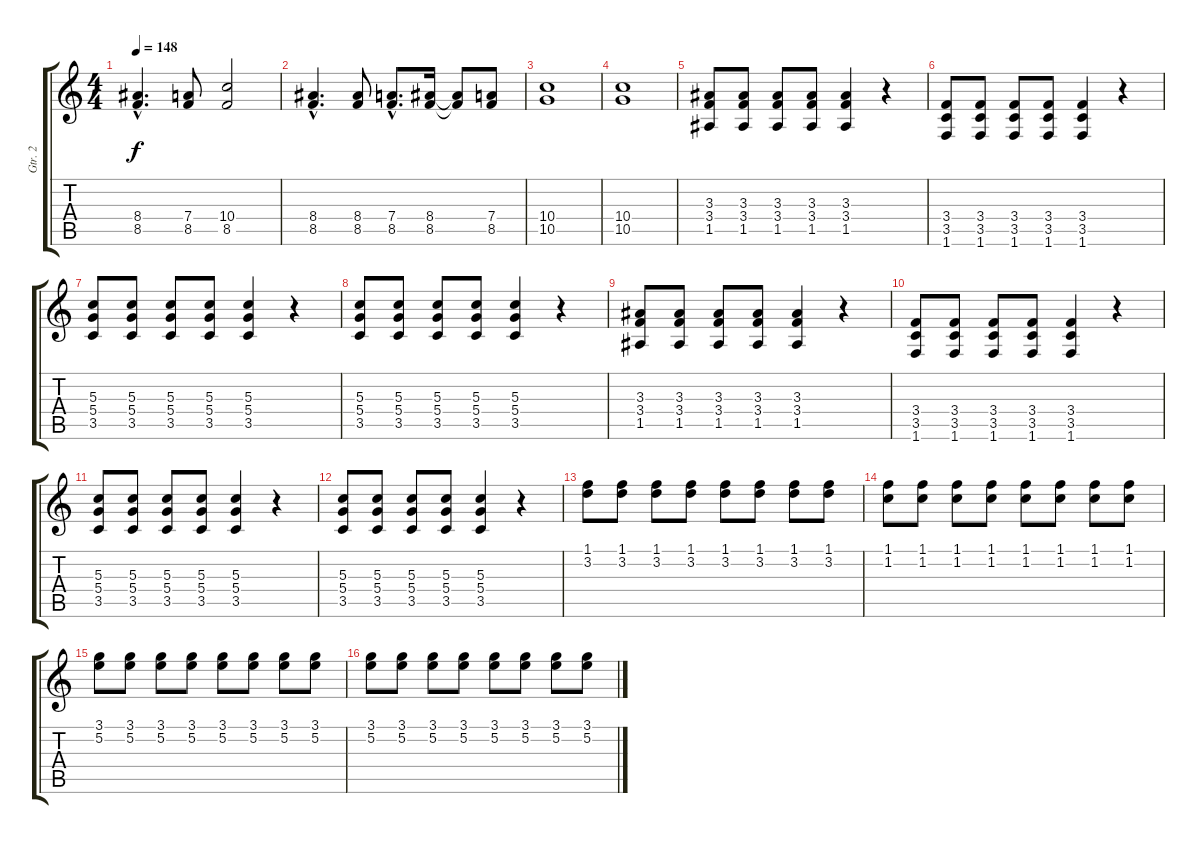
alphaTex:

\track ("Gtr. 2" "Gtr. 2") {instrument distortionguitar}
\staff {score tabs}
\tuning (E4 B3 G3 D3 A2 E2) {hide}
\ts (4 4)
\tempo 148
\clef g2
\ks c
(8.4{hac} 8.5{hac}).4{d dy f} (7.4 8.5).8 (10.4 8.5).2 |
(8.4{hac} 8.5{hac}).4{d} (8.4 8.5).8 (7.4{hac} 8.5{hac}).8{d} (8.4 8.5).16 (8.4{t} 8.5{t}).8 (7.4 8.5).8 |
(10.4 10.5).1 |
(10.4 10.5).1 |
(3.3 3.4 1.5).8{instrument distortionguitar} (3.3 3.4 1.5).8 (3.3 3.4 1.5).8 (3.3 3.4 1.5).8 (3.3 3.4 1.5).4 r.4 |
(3.4 3.5 1.6).8 (3.4 3.5 1.6).8 (3.4 3.5 1.6).8 (3.4 3.5 1.6).8 (3.4 3.5 1.6).4 r.4 |
(5.3 5.4 3.5).8 (5.3 5.4 3.5).8 (5.3 5.4 3.5).8 (5.3 5.4 3.5).8 (5.3 5.4 3.5).4 r.4 |
(5.3 5.4 3.5).8 (5.3 5.4 3.5).8 (5.3 5.4 3.5).8 (5.3 5.4 3.5).8 (5.3 5.4 3.5).4 r.4 |
(3.3 3.4 1.5).8 (3.3 3.4 1.5).8 (3.3 3.4 1.5).8 (3.3 3.4 1.5).8 (3.3 3.4 1.5).4 r.4 |
(3.4 3.5 1.6).8 (3.4 3.5 1.6).8 (3.4 3.5 1.6).8 (3.4 3.5 1.6).8 (3.4 3.5 1.6).4 r.4 |
(5.3 5.4 3.5).8 (5.3 5.4 3.5).8 (5.3 5.4 3.5).8 (5.3 5.4 3.5).8 (5.3 5.4 3.5).4 r.4 |
(5.3 5.4 3.5).8 (5.3 5.4 3.5).8 (5.3 5.4 3.5).8 (5.3 5.4 3.5).8 (5.3 5.4 3.5).4 r.4 |
(1.1 3.2).8 (1.1 3.2).8 (1.1 3.2).8 (1.1 3.2).8 (1.1 3.2).8 (1.1 3.2).8 (1.1 3.2).8 (1.1 3.2).8 |
(1.1 1.2).8 (1.1 1.2).8 (1.1 1.2).8 (1.1 1.2).8 (1.1 1.2).8 (1.1 1.2).8 (1.1 1.2).8 (1.1 1.2).8 |
(3.1 5.2).8 (3.1 5.2).8 (3.1 5.2).8 (3.1 5.2).8 (3.1 5.2).8 (3.1 5.2).8 (3.1 5.2).8 (3.1 5.2).8 |
(3.1 5.2).8 (3.1 5.2).8 (3.1 5.2).8 (3.1 5.2).8 (3.1 5.2).8 (3.1 5.2).8 (3.1 5.2).8 (3.1 5.2).8
